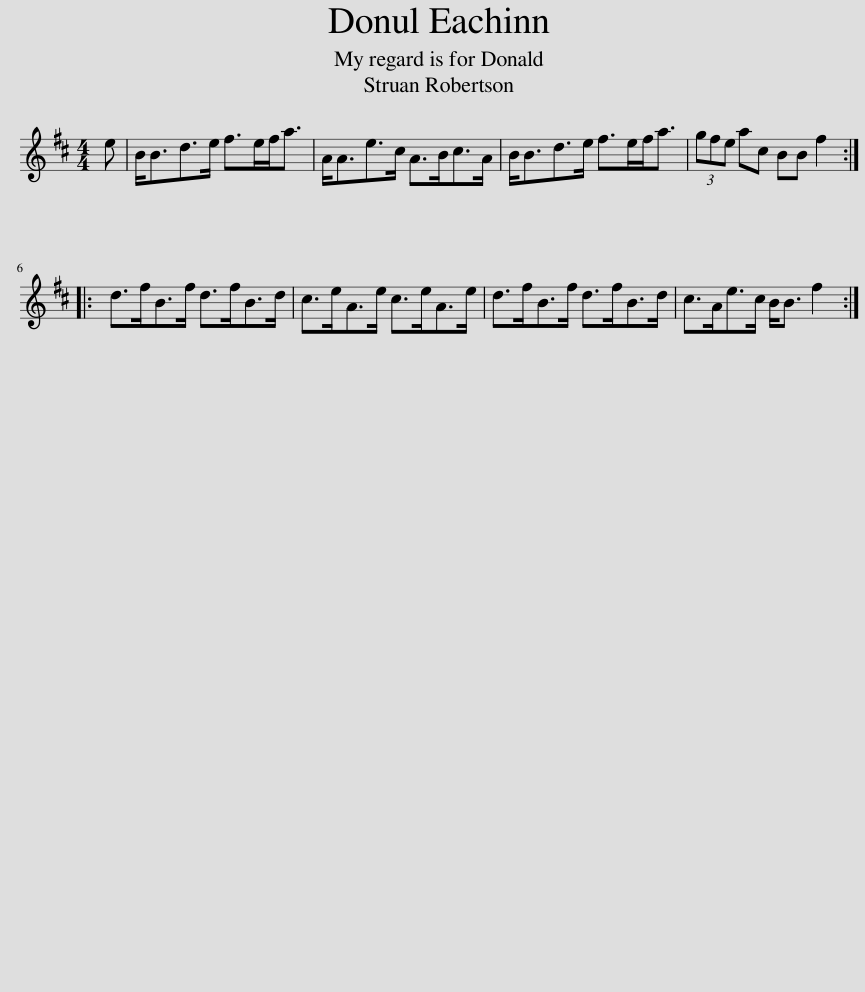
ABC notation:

X:1
L:1/8
M:4/4
I:linebreak $
K:Bmin
V:1 treble
V:1
 e | B<Bd>e f>ef<a | A<Ae>c A>Bc>A | B<Bd>e f>ef<a | (3gfe ac BB f2 ::$ %5
 d>fB>f d>fB>d | c>eA>e c>eA>e | d>fB>f d>fB>d | c>Ae>c B<B f2 :| %9
